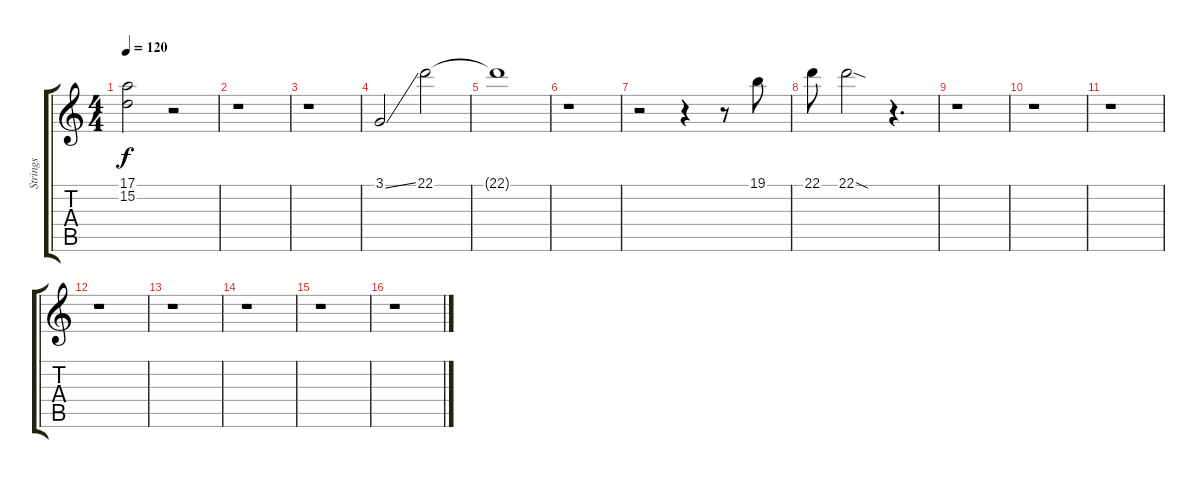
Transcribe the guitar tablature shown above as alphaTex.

\track ("Strings" "Strings") {instrument flute}
\staff {score tabs}
\tuning (E4 B3 G3 D3 A2 E2) {hide}
\ts (4 4)
\tempo 120
\clef g2
\ks c
(17.1{t} 15.2{t}).2{dy f} r.2 |
r.1 |
r.1{instrument stringensemble1} |
3.1{ss}.2 22.1.2 |
22.1{t}.1 |
r.1 |
r.2 r.4 r.8 19.1.8{volume 5} |
22.1.8{volume 9} 22.1{sod}.2 r.4{d} |
r.1 |
r.1 |
r.1 |
r.1 |
r.1 |
r.1 |
r.1 |
r.1
